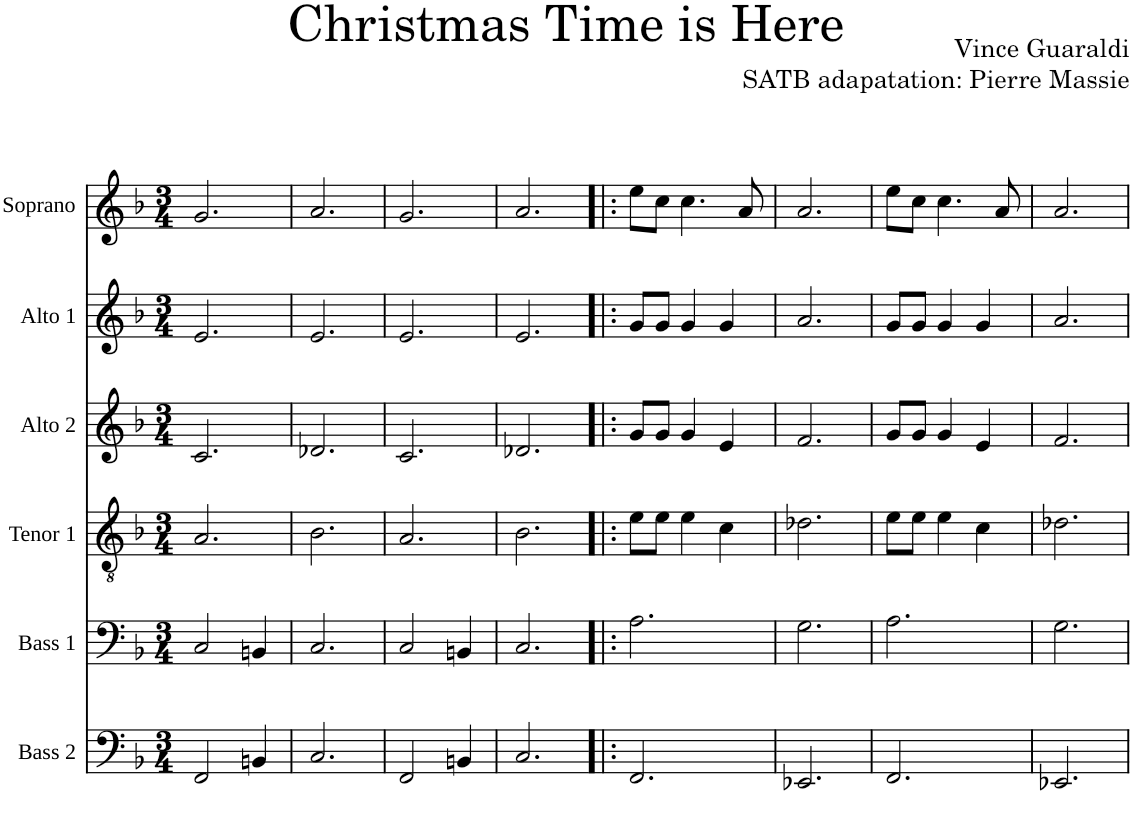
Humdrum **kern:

**kern	**kern	**kern	**kern	**kern	**kern
*part6	*part5	*part4	*part3	*part2	*part1
*staff6	*staff5	*staff4	*staff3	*staff2	*staff1
*I"Bass 2	*I"Bass 1	*I"Tenor 1	*I"Alto 2	*I"Alto 1	*I"Soprano
*I'B2.	*I'B1.	*I'T1.	*I'A2.	*I'A1.	*I'S.
*clefF4	*clefF4	*clefGv2	*clefG2	*clefG2	*clefG2
*k[b-]	*k[b-]	*k[b-]	*k[b-]	*k[b-]	*k[b-]
*F:	*F:	*F:	*F:	*F:	*F:
*M3/4	*M3/4	*M3/4	*M3/4	*M3/4	*M3/4
=1	=1	=1	=1	=1	=1
2FF/	2C/	2.A/	2.c/	2.e/	2.g/
4BBn/	4BBn/	.	.	.	.
=2	=2	=2	=2	=2	=2
2.C/	2.C/	2.B-\	2.d-X/	2.e/	2.a/
=3	=3	=3	=3	=3	=3
2FF/	2C/	2.A/	2.c/	2.e/	2.g/
4BBn/	4BBn/	.	.	.	.
=4	=4	=4	=4	=4	=4
2.C/	2.C/	2.B-\	2.d-X/	2.e/	2.a/
=5!|:	=5!|:	=5!|:	=5!|:	=5!|:	=5!|:
2.FF/	2.A\	8e\L	8g/L	8g/L	8ee\L
.	.	8e\J	8g/J	8g/J	8cc\J
.	.	4e\	4g/	4g/	4.cc\
.	.	4c\	4e/	4g/	.
.	.	.	.	.	8a/
=6	=6	=6	=6	=6	=6
2.EE-X/	2.G\	2.d-X\	2.f/	2.a/	2.a/
=7	=7	=7	=7	=7	=7
2.FF/	2.A\	8e\L	8g/L	8g/L	8ee\L
.	.	8e\J	8g/J	8g/J	8cc\J
.	.	4e\	4g/	4g/	4.cc\
.	.	4c\	4e/	4g/	.
.	.	.	.	.	8a/
=8	=8	=8	=8	=8	=8
2.EE-X/	2.G\	2.d-X\	2.f/	2.a/	2.a/
=	=	=	=	=	=
*-	*-	*-	*-	*-	*-
